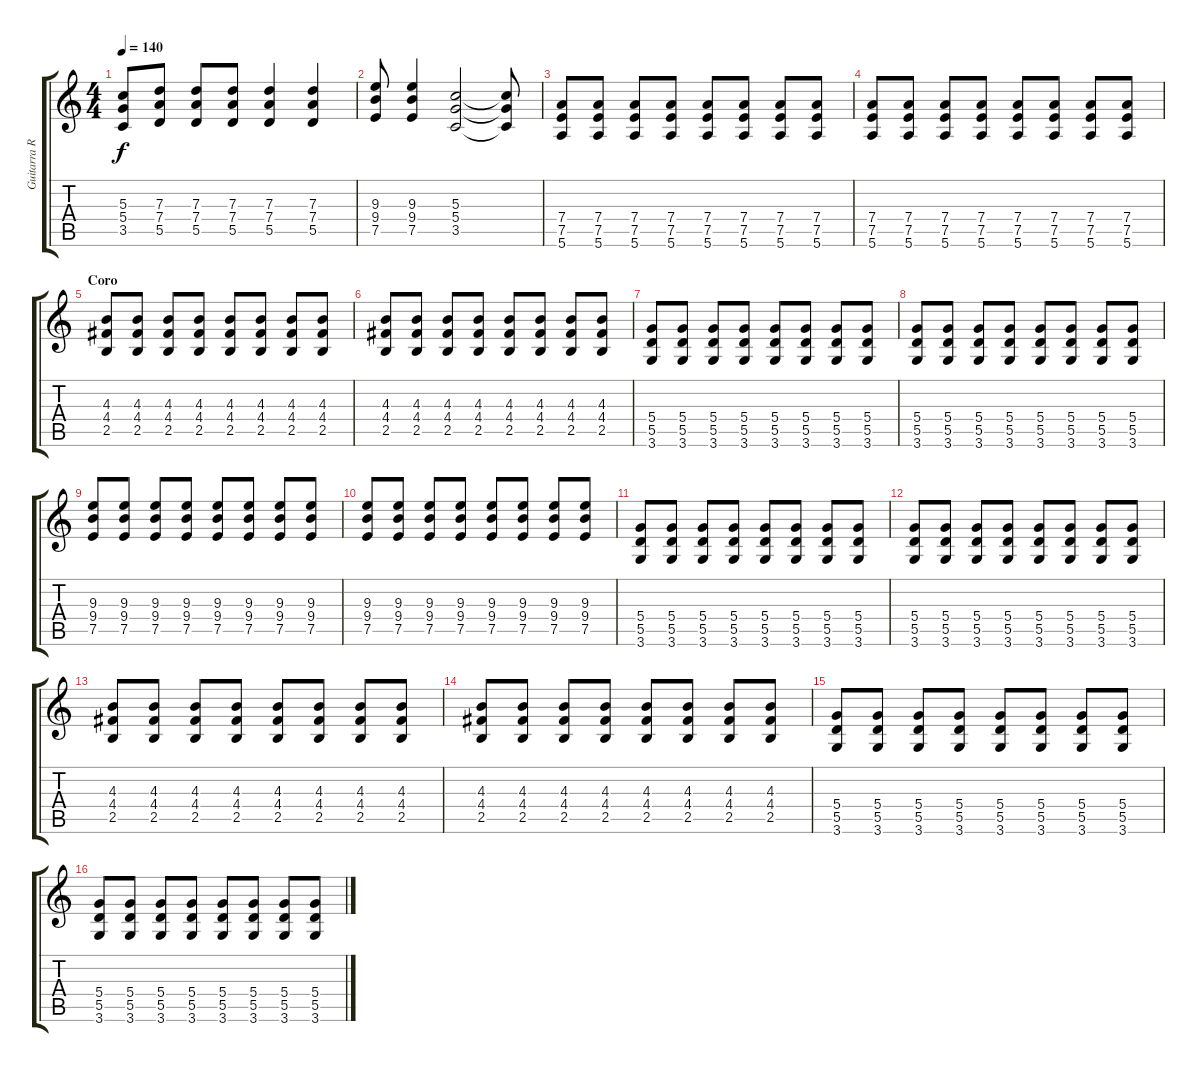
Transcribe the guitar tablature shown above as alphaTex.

\track ("Guitarra Ritmica" "Guitarra R") {instrument distortionguitar}
\staff {score tabs}
\tuning (E4 B3 G3 D3 A2 E2) {hide}
\ts (4 4)
\tempo 140
\clef g2
\ks c
(5.3 5.4 3.5).8{dy f} (7.3 7.4 5.5).8 (7.3 7.4 5.5).8 (7.3 7.4 5.5).8 (7.3 7.4 5.5).4 (7.3 7.4 5.5).4 |
(9.3 9.4 7.5).8 (9.3 9.4 7.5).4 (5.3 5.4 3.5).2 (5.3{t} 5.4{t} 3.5{t}).8 |
(7.4 7.5 5.6).8{volume 8} (7.4 7.5 5.6).8 (7.4 7.5 5.6).8{volume 12} (7.4 7.5 5.6).8 (7.4 7.5 5.6).8 (7.4 7.5 5.6).8 (7.4 7.5 5.6).8 (7.4 7.5 5.6).8 |
(7.4 7.5 5.6).8 (7.4 7.5 5.6).8 (7.4 7.5 5.6).8 (7.4 7.5 5.6).8 (7.4 7.5 5.6).8 (7.4 7.5 5.6).8 (7.4 7.5 5.6).8 (7.4 7.5 5.6).8 |
\section ("" "Coro")
(4.3 4.4 2.5).8{volume 12} (4.3 4.4 2.5).8 (4.3 4.4 2.5).8 (4.3 4.4 2.5).8 (4.3 4.4 2.5).8 (4.3 4.4 2.5).8 (4.3 4.4 2.5).8 (4.3 4.4 2.5).8 |
(4.3 4.4 2.5).8 (4.3 4.4 2.5).8 (4.3 4.4 2.5).8 (4.3 4.4 2.5).8 (4.3 4.4 2.5).8 (4.3 4.4 2.5).8 (4.3 4.4 2.5).8 (4.3 4.4 2.5).8 |
(5.4 5.5 3.6).8 (5.4 5.5 3.6).8 (5.4 5.5 3.6).8 (5.4 5.5 3.6).8 (5.4 5.5 3.6).8 (5.4 5.5 3.6).8 (5.4 5.5 3.6).8 (5.4 5.5 3.6).8 |
(5.4 5.5 3.6).8 (5.4 5.5 3.6).8 (5.4 5.5 3.6).8 (5.4 5.5 3.6).8 (5.4 5.5 3.6).8 (5.4 5.5 3.6).8 (5.4 5.5 3.6).8 (5.4 5.5 3.6).8 |
(9.3 9.4 7.5).8 (9.3 9.4 7.5).8 (9.3 9.4 7.5).8 (9.3 9.4 7.5).8 (9.3 9.4 7.5).8 (9.3 9.4 7.5).8 (9.3 9.4 7.5).8 (9.3 9.4 7.5).8 |
(9.3 9.4 7.5).8 (9.3 9.4 7.5).8 (9.3 9.4 7.5).8 (9.3 9.4 7.5).8 (9.3 9.4 7.5).8 (9.3 9.4 7.5).8 (9.3 9.4 7.5).8 (9.3 9.4 7.5).8 |
(5.4 5.5 3.6).8 (5.4 5.5 3.6).8 (5.4 5.5 3.6).8 (5.4 5.5 3.6).8 (5.4 5.5 3.6).8 (5.4 5.5 3.6).8 (5.4 5.5 3.6).8 (5.4 5.5 3.6).8 |
(5.4 5.5 3.6).8 (5.4 5.5 3.6).8 (5.4 5.5 3.6).8 (5.4 5.5 3.6).8 (5.4 5.5 3.6).8 (5.4 5.5 3.6).8 (5.4 5.5 3.6).8 (5.4 5.5 3.6).8 |
(4.3 4.4 2.5).8{volume 12} (4.3 4.4 2.5).8 (4.3 4.4 2.5).8 (4.3 4.4 2.5).8 (4.3 4.4 2.5).8 (4.3 4.4 2.5).8 (4.3 4.4 2.5).8 (4.3 4.4 2.5).8 |
(4.3 4.4 2.5).8 (4.3 4.4 2.5).8 (4.3 4.4 2.5).8 (4.3 4.4 2.5).8 (4.3 4.4 2.5).8 (4.3 4.4 2.5).8 (4.3 4.4 2.5).8 (4.3 4.4 2.5).8 |
(5.4 5.5 3.6).8 (5.4 5.5 3.6).8 (5.4 5.5 3.6).8 (5.4 5.5 3.6).8 (5.4 5.5 3.6).8 (5.4 5.5 3.6).8 (5.4 5.5 3.6).8 (5.4 5.5 3.6).8 |
(5.4 5.5 3.6).8 (5.4 5.5 3.6).8 (5.4 5.5 3.6).8 (5.4 5.5 3.6).8 (5.4 5.5 3.6).8 (5.4 5.5 3.6).8 (5.4 5.5 3.6).8 (5.4 5.5 3.6).8
